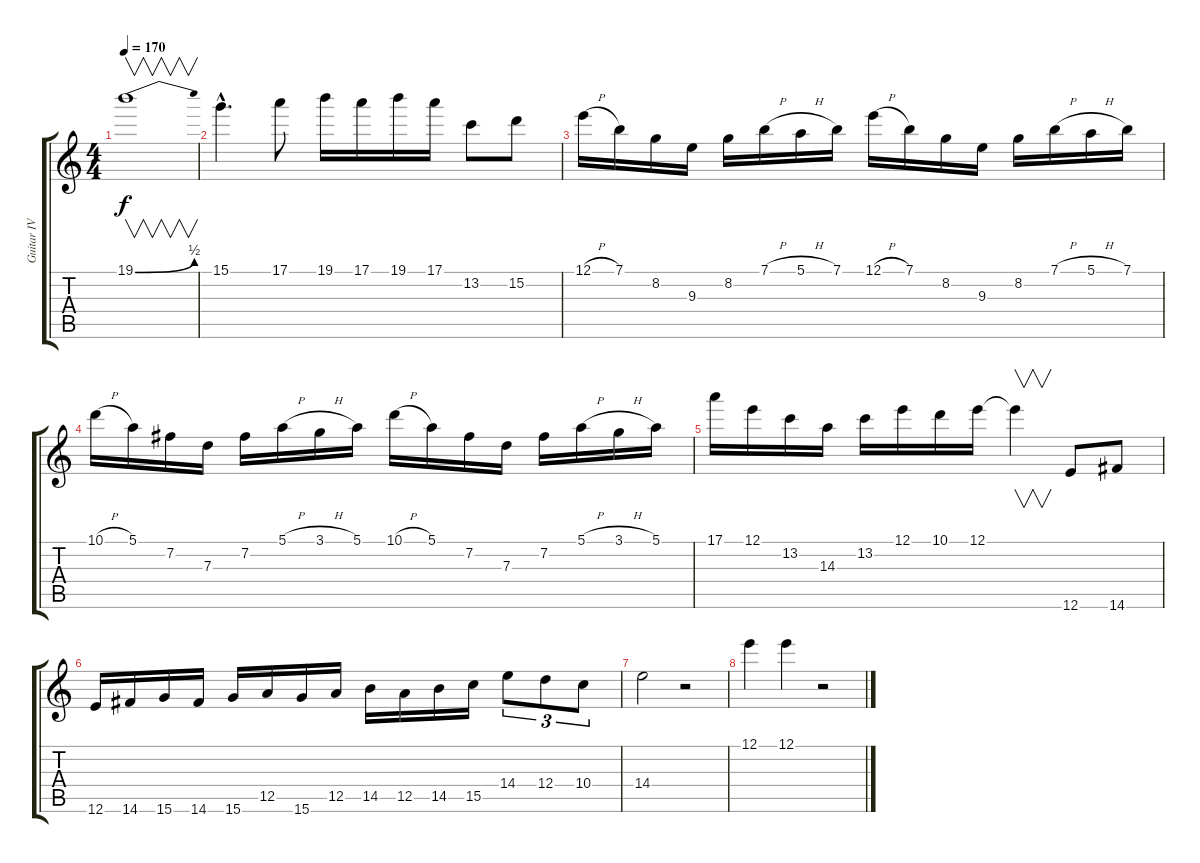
\track ("Guitar IV" "Guitar IV") {instrument distortionguitar}
\staff {score tabs}
\tuning (E4 B3 G3 D3 A2 E2) {hide}
\ts (4 4)
\tempo 170
\clef g2
\ks c
19.1{be (bend 0 0 60 2)}.1{v dy f} |
15.1{hac}.4{d} 17.1.8 19.1.16 17.1.16 19.1.16 17.1.16 13.2.8 15.2.8 |
12.1{h}.16 7.1.16 8.2.16 9.3.16 8.2.16 7.1{h}.16 5.1{h}.16 7.1.16 12.1{h}.16 7.1.16 8.2.16 9.3.16 8.2.16 7.1{h}.16 5.1{h}.16 7.1.16 |
10.1{h}.16 5.1.16 7.2.16 7.3.16 7.2.16 5.1{h}.16 3.1{h}.16 5.1.16 10.1{h}.16 5.1.16 7.2.16 7.3.16 7.2.16 5.1{h}.16 3.1{h}.16 5.1.16 |
17.1.16 12.1.16 13.2.16 14.3.16 13.2.16 12.1.16 10.1.16 12.1.16 12.1{t}.4{v} 12.6.8 14.6.8 |
12.6.16 14.6.16 15.6.16 14.6.16 15.6.16 12.5.16 15.6.16 12.5.16 14.5.16 12.5.16 14.5.16 15.5.16 14.4.8{tu (3 2)} 12.4.8{tu (3 2)} 10.4.8{tu (3 2)} |
14.4.2 r.2 |
12.1.4 12.1.4 r.2
